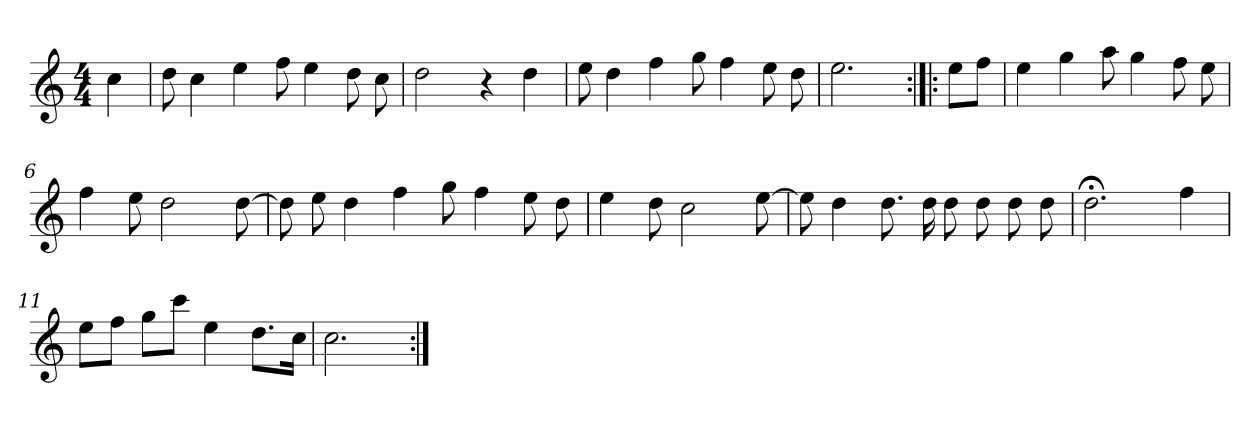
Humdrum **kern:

**kern
*part1
*staff1
*clefG2
*k[]
*C:
*M4/4
*MM120
=
4cc
=1
8dd
4cc
4ee
8ff
4ee
8dd
8cc
=2
2dd
4r
4dd
=3
8ee
4dd
4ff
8gg
4ff
8ee
8dd
=4
2.ee
=:|!|:
8ee\L
8ff\J
=5
4ee
4gg
8aa
4gg
8ff
8ee
=6
4ff
8ee
2dd
[8dd
=7
8dd]
8ee
4dd
4ff
8gg
4ff
8ee
8dd
=8
4ee
8dd
2cc
[8ee
=9
8ee]
4dd
8.dd
16dd
8dd
8dd
8dd
8dd
=10
2.dd;<
4ff
=11
8ee\L
8ff\J
8gg\L
8ccc\J
4ee
8.dd\L
16cc\Jk
=12
2.cc
=:|!
*-
